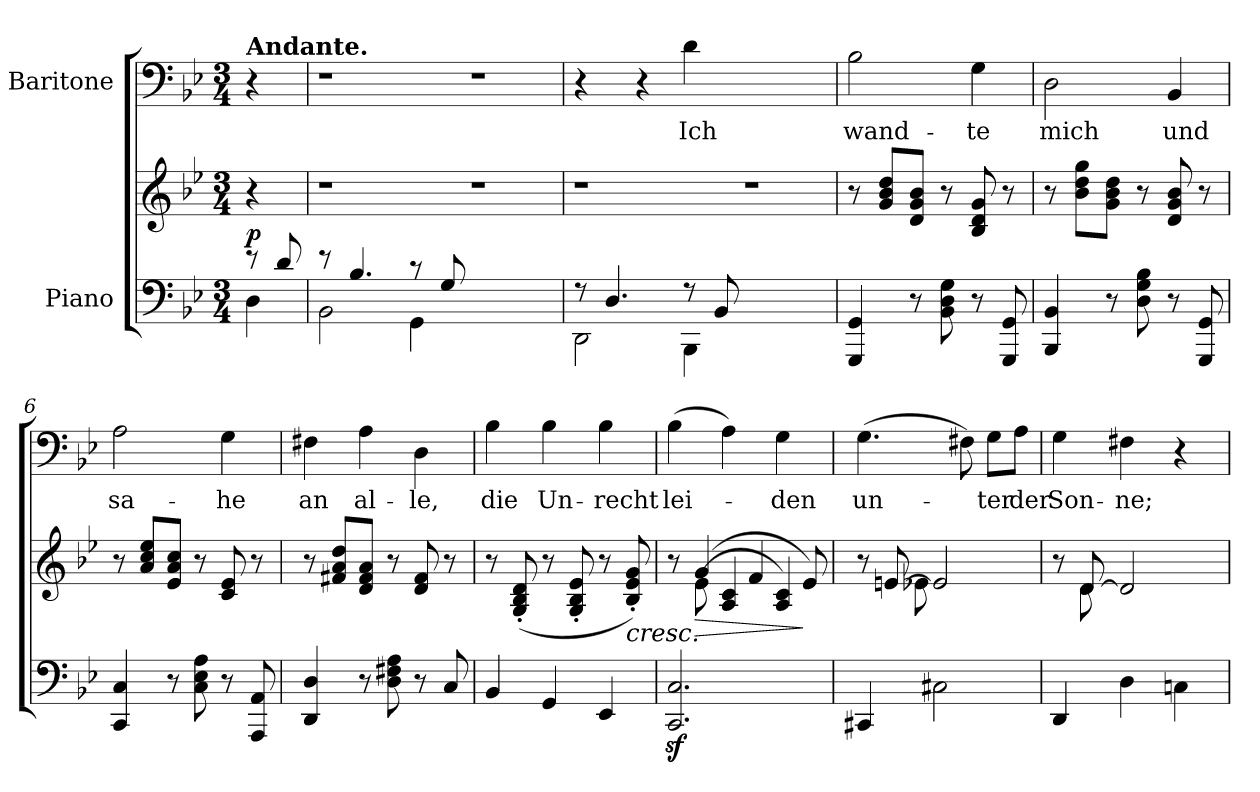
**kern	**kern	**dynam	**kern	**text
*part2	*part2	*part2	*part1	*part1
*staff3	*staff2	*staff2/3	*staff1	*staff1
*I"Piano	*	*	*I"Baritone	*
!!LO:PB:g=z
*clefF4	*clefG2	*	*clefF4	*
*k[b-e-]	*k[b-e-]	*	*k[b-e-]	*
*B-:	*B-:	*	*B-:	*
*M3/4	*M3/4	*	*M3/4	*
*MM80	*MM80	*	*MM80	*
=1	=1	=1	=1	=1
*^	*	*	*	*
!	!	!	!	!LO:TX:a:B:t=Andante.	!
8r	4Di\	4r	p	4r	.
8di/	.	.	.	.	.
=2	=2	=2	=2	=2	=2
!	!	!LO:N:vis=1	!	!LO:N:vis=1	!
8r	2BB-i\	2.r	.	2.r	.
4.B-i/	.	.	.	.	.
8r	4GGi\	.	.	.	.
8Gi/	.	.	.	.	.
!	!	!LO:N:vis=1	!	!LO:N:vis=1	!
2.ryy	2.ryy	2.r	.	2.r	.
=3	=3	=3	=3	=3	=3
!	!	!LO:N:vis=1	!	!	!
8r	2DDi\	2.r	.	4r	.
4.Di/	.	.	.	.	.
.	.	.	.	4r	.
!	!	!	!	!	!LO:LY:b:color=#000000
8r	4BBB-i\	.	.	4di\	Ich
8BB-i/	.	.	.	.	.
!	!	!LO:N:vis=1	!	!	!
2.ryy	2.ryy	2.r	.	2.ryy	.
*v	*v	*	*	*	*
=4	=4	=4	=4	=4
*^	*	*	*	*
!	!	!	!	!	!LO:LY:b:color=#000000
*v	*v	*	*	*	*
4GGGi/ 4GGi	8r	.	2B-i\	wand-
.	8gi/ 8b-i 8ddiL	.	.	.
8r	8di/ 8gi 8b-iJ	.	.	.
8BB-i\ 8Di 8Gi	8r	.	.	.
!	!	!	!	!LO:LY:b:color=#000000
8r	8B-i/ 8di 8gi	.	4Gi\	-te
8GGGi/ 8GGi	8r	.	.	.
=5	=5	=5	=5	=5
!	!	!	!	!LO:LY:b:color=#000000
4BBB-i/ 4BB-i	8r	.	2Di\	mich
.	8b-i\ 8ddi 8ggiL	.	.	.
8r	8gi\ 8b-i 8ddiJ	.	.	.
8Di\ 8Gi 8B-i	8r	.	.	.
!	!	!	!	!LO:LY:b:color=#000000
8r	8di/ 8gi 8b-i	.	4BB-i/	und
8GGGi/ 8GGi	8r	.	.	.
!!LO:LB:g=z
=6	=6	=6	=6	=6
!	!	!	!	!LO:LY:b:color=#000000
4CCi/ 4Ci	8r	.	2Ai\	sa-
.	8ai/ 8cci 8ee-iL	.	.	.
8r	8e-i/ 8ai 8cciJ	.	.	.
8Ci\ 8E-i 8Ai	8r	.	.	.
!	!	!	!	!LO:LY:b:color=#000000
8r	8ci/ 8e-i	.	4Gi\	-he
8AAAi/ 8AAi	8r	.	.	.
=7	=7	=7	=7	=7
!	!	!	!	!LO:LY:b:color=#000000
4DDi/ 4Di	8r	.	4F#Xi\	an
.	8f#Xi/ 8ai 8ddiL	.	.	.
!	!	!	!	!LO:LY:b:color=#000000
8r	8di/ 8f#i 8aiJ	.	4Ai\	al-
8Di\ 8F#Xi 8Ai	8r	.	.	.
!	!	!	!	!LO:LY:b:color=#000000
8r	8di/ 8f#i	.	4Di\	-le,
8Ci/	8r	.	.	.
=8	=8	=8	=8	=8
!	!	!	!	!LO:LY:b:color=#000000
4BB-i/	8r	.	4B-i\	die
.	(8Gi/' 8B-i' 8di'	.	.	.
!	!	!	!	!LO:LY:b:color=#000000
4GGi/	8r	[	4B-i\	Un-
.	8Gi/' 8B-i' 8e-i'	.	.	.
!	!	!	!	!LO:LY:b:color=#000000
4EE-i/	8r	.	4B-i\	-recht
!	!	!LO:HP:b	!	!
.	8B-i/' 8e-i' 8gi')	<	.	.
=9	=9	=9	=9	=9
*	*^	*	*	*
!	!	!	!	!	!LO:LY:b:color=#000000
2.CCi/z 2.Ciz	8r	8ryy	.	(4B-i\	lei-
!	!	!	!LO:HP:b	!	!
.	(4gi/	(8e-i\	>	.	.
.	.	4Ai/ 4ci	.	4Ai\)	.
.	4fi/	.	.	.	.
!	!	!	!	!	!LO:LY:b:color=#000000
.	.	4Ai/ 4ci)	.	4Gi\	-den
.	8e-i/)	.	]	.	.
=10	=10	=10	=10	=10	=10
*^	*	*	*	*	*
!	!	!	!	!	!	!LO:LY:b:color=#000000
8ryy	4CC#Xi/	8r	8ryy	.	(4.Gi\	un-
8ryy	.	[8eni/	8e-i\L	.	.	.
8B-i/	2C#Xi\	2ei/]	2ryy	.	.	.
8Ai/	.	.	.	.	8F#Xi\)	.
!	!	!	!	!	!	!LO:LY:b:color=#000000
8B-i/	.	.	.	.	8Gi\L	-ter
!	!	!	!	!	!	!LO:LY:b:color=#000000
8Eni/J	.	.	.	.	8Ai\J	der
=11	=11	=11	=11	=11	=11	=11
!	!	!	!	!	!	!LO:LY:b:color=#000000
8ryy	4DDi/	8r	8ryy	.	4Gi\	Son-
8ryy	.	[8di/	8di\L	.	.	.
!	!	!	!	!	!	!LO:LY:b:color=#000000
8Ai/	4Di\	2di/]	2ryy	.	4F#Xi\	-ne;
8Gi/	.	.	.	.	.	.
8Ai/	4Cni\	.	.	.	4r	.
8F#Xi/J	.	.	.	.	.	.
*v	*v	*	*	*	*	*
*	*v	*v	*	*	*
=	=	=	=	=
*-	*-	*-	*-	*-
